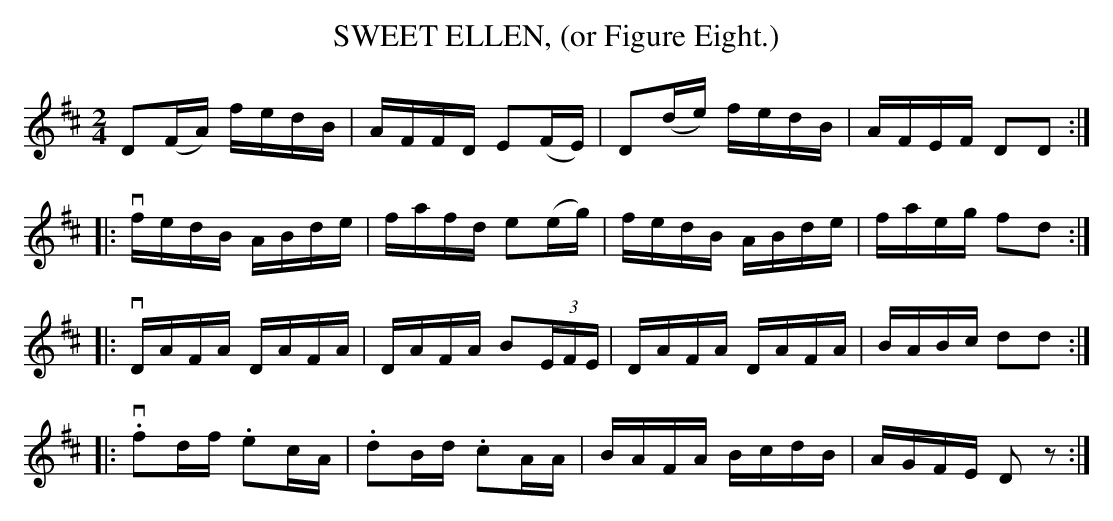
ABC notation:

X:1
T: SWEET ELLEN, (or Figure Eight.)
down centre,
[outside]
M:2/4
L:1/16
K:D
D2(FA) fedB|AFFD E2(FE)|D2(de) fedB|AFEF D2D2:|
|:vfedB ABde|fafd e2(eg)|fedB ABde|faeg f2d2:|
|:vDAFA DAFA | DAFA B2(3EFE|DAFA DAFA| BABc d2d2:|
|:v.f2df .e2cA|.d2Bd .c2AA|BAFA BcdB|AGFE D2z2:|
